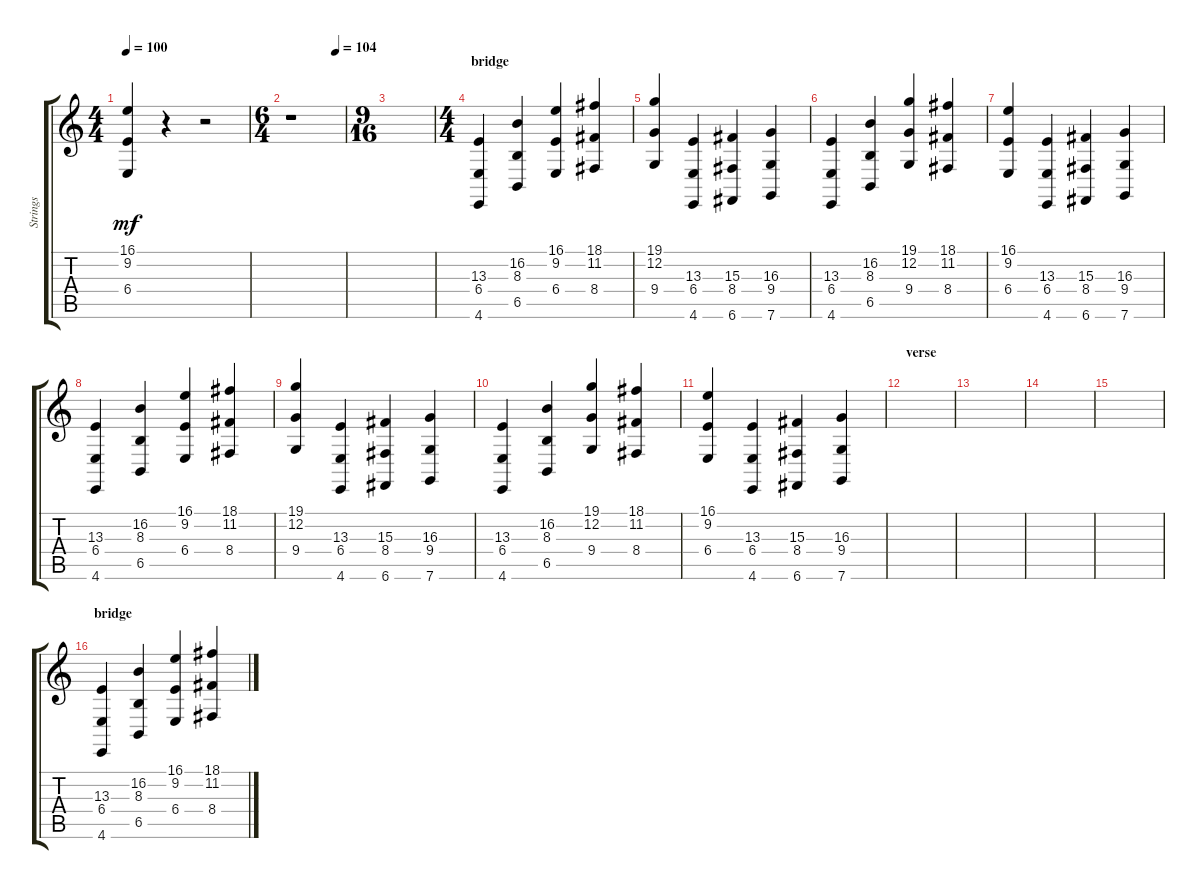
\track ("Strings" "Strings") {instrument stringensemble1}
\staff {score tabs}
\tuning (C4 G3 Eb3 Bb2 F2 C2) {hide}
\ts (4 4)
\tempo 100
\clef g2
\ks c
(16.1 9.2 6.4).4{dy mf volume 9} r.4 r.2 |
\ts (6 4)
\tempo (104 0.8333333333333334)
r.1 |
\ts (9 16)
|
\ts (4 4)
\section ("" "bridge")
(13.3 6.4 4.6).4 (16.2 8.3 6.5).4 (16.1 9.2 6.4).4 (18.1 11.2 8.4).4 |
(19.1 12.2 9.4).4 (13.3 6.4 4.6).4 (15.3 8.4 6.6).4 (16.3 9.4 7.6).4 |
(13.3 6.4 4.6).4 (16.2 8.3 6.5).4 (19.1 12.2 9.4).4 (18.1 11.2 8.4).4 |
(16.1 9.2 6.4).4 (13.3 6.4 4.6).4 (15.3 8.4 6.6).4 (16.3 9.4 7.6).4 |
(13.3 6.4 4.6).4 (16.2 8.3 6.5).4 (16.1 9.2 6.4).4 (18.1 11.2 8.4).4 |
(19.1 12.2 9.4).4 (13.3 6.4 4.6).4 (15.3 8.4 6.6).4 (16.3 9.4 7.6).4 |
(13.3 6.4 4.6).4 (16.2 8.3 6.5).4 (19.1 12.2 9.4).4 (18.1 11.2 8.4).4 |
(16.1 9.2 6.4).4 (13.3 6.4 4.6).4 (15.3 8.4 6.6).4 (16.3 9.4 7.6).4 |
\section ("" "verse")
|
|
|
|
\section ("" "bridge")
(13.3 6.4 4.6).4 (16.2 8.3 6.5).4 (16.1 9.2 6.4).4 (18.1 11.2 8.4).4
